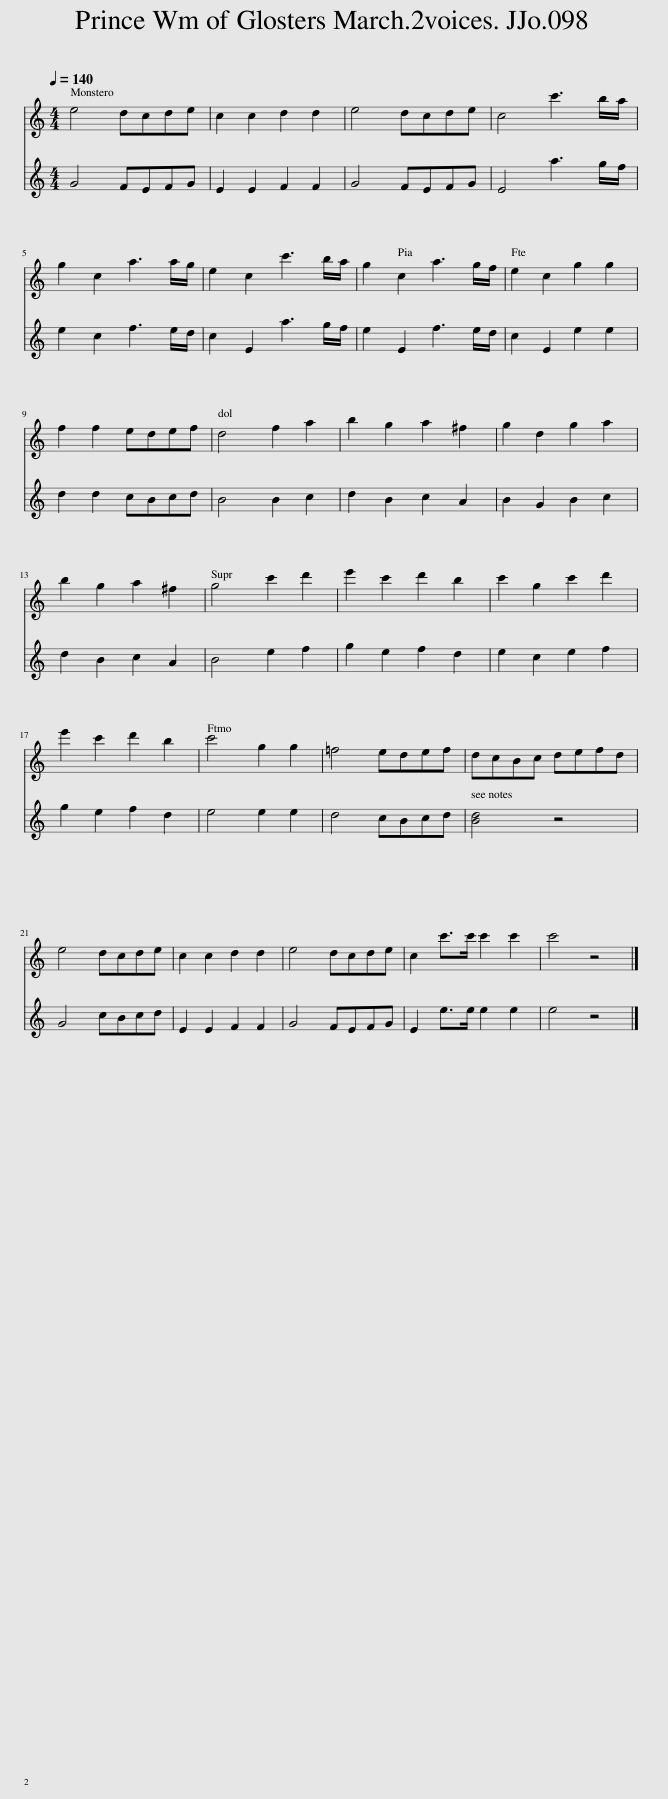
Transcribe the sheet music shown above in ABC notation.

X:1
%%score 1 2
L:1/8
Q:1/4=140
M:4/4
I:linebreak $
K:C
V:1 treble
V:2 treble
V:1
 e4 dcde | c2 c2 d2 d2 | e4 dcde | c4 c'3 b/a/ |$ g2 c2 a3 a/g/ | %5
 e2 c2 c'3 b/a/ | g2 c2 a3 g/f/ | e2 c2 g2 g2 |$ f2 f2 edef | d4 f2 a2 | %10
 b2 g2 a2 ^f2 | g2 d2 g2 a2 |$ b2 g2 a2 ^f2 | g4 c'2 d'2 | e'2 c'2 d'2 b2 | %15
 c'2 g2 c'2 d'2 |$ e'2 c'2 d'2 b2 | c'4 g2 g2 | =f4 edef | dcBc defd |$ %20
 e4 dcde | c2 c2 d2 d2 | e4 dcde | c2 c'>c' c'2 c'2 | c'4 z4 |] %25
V:2
 G4 FEFG | E2 E2 F2 F2 | G4 FEFG | E4 a3 g/f/ |$ e2 c2 f3 e/d/ | %5
 c2 E2 a3 g/f/ | e2 E2 f3 e/d/ | c2 E2 e2 e2 |$ d2 d2 cBcd | B4 B2 c2 | %10
 d2 B2 c2 A2 | B2 G2 B2 c2 |$ d2 B2 c2 A2 | B4 e2 f2 | g2 e2 f2 d2 | %15
 e2 c2 e2 f2 |$ g2 e2 f2 d2 | e4 e2 e2 | d4 cBcd | [Bd]4 z4 |$ %20
 G4 cBcd | E2 E2 F2 F2 | G4 FEFG | E2 e>e e2 e2 | e4 z4 |] %25
